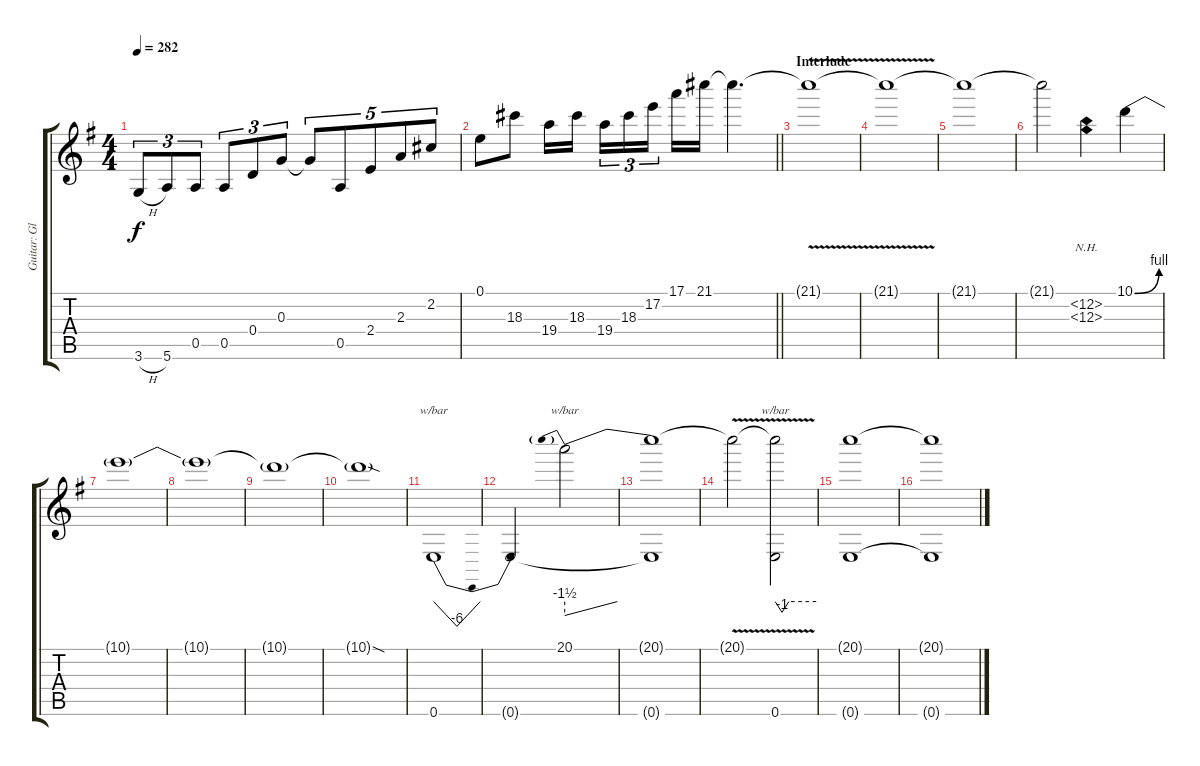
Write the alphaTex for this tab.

\track ("Guitar: Glenn" "Guitar: Gl") {instrument overdrivenguitar}
\staff {score tabs}
\tuning (E4 B3 G3 D3 A2 E2) {hide}
\ts (4 4)
\tempo 282
\clef g2
\ks g
3.6{h}.8{tu (3 2) dy f} 5.6.8{tu (3 2)} 0.5.8{tu (3 2)} 0.5.8{tu (3 2)} 0.4.8{tu (3 2)} 0.3.8{tu (3 2)} 0.3{t}.8{tu (5 4)} 0.5.8{tu (5 4)} 2.4.8{tu (5 4)} 2.3.8{tu (5 4)} 2.2.8{tu (5 4)} |
\barLineRight lightlight
0.1.8 18.3.8 19.4.16 18.3.16{beam splitsecondary} 19.4.16{tu (3 2)} 18.3.16{tu (3 2)} 17.2.16{tu (3 2)} 17.1.16 21.1.16 21.1{t}.4{d} |
\section ("" "Interlude")
21.1{v t}.1 |
21.1{t}.1 |
21.1{t}.1 |
21.1{t}.2 (12.2{nh} 12.3{nh}).4 10.1{be (bend 0 0 60 4)}.4 |
10.1{t}.1 |
10.1{t}.1 |
10.1{t}.1 |
10.1{sod t}.1 |
0.6.1{tbe (dip default 0 0 30 -24 60 0)} |
0.6{t}.2 20.1.2{tbe (predivedive default 0 -6 60 0)} |
(20.1{t} 0.6{t}).1 |
20.1{v t}.2 (20.1{t} 0.6).2{tbe (custom default 0 0 10 -4 20 0 60 0)} |
(20.1{t} 0.6{t}).1 |
(20.1{t} 0.6{t}).1
